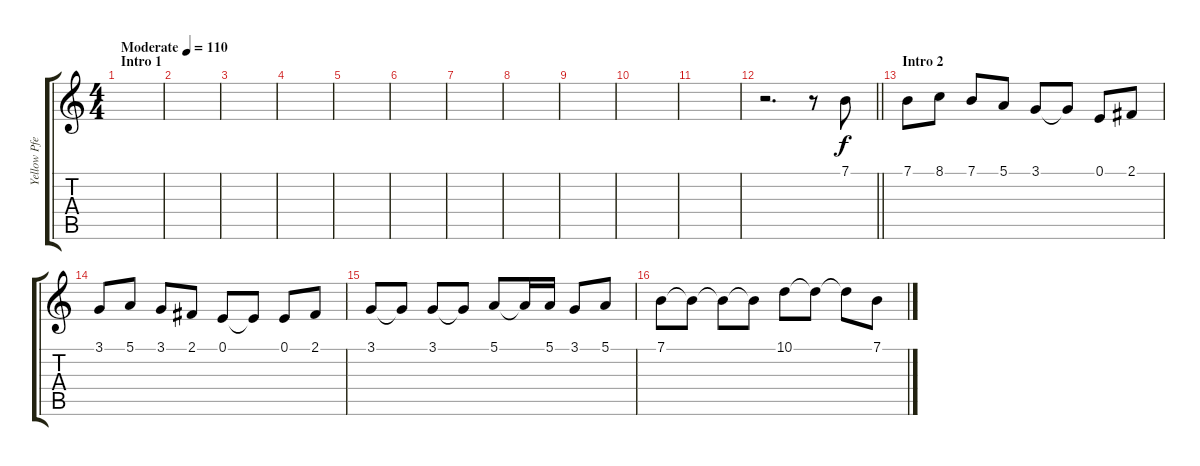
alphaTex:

\track ("Yellow Pfeiffer" "Yellow Pfe") {instrument bagpipe}
\staff {score tabs}
\tuning (E4 B3 G3 D3 A2 E2) {hide}
\ts (4 4)
\section ("" "Intro 1")
\tempo (110 "Moderate")
\clef g2
\ks c
|
|
|
|
|
|
|
|
|
|
|
\barLineRight lightlight
r.2{d} r.8 7.1.8 |
\section ("" "Intro 2")
7.1.8 8.1.8 7.1.8 5.1.8 3.1.8 3.1{t}.8 0.1.8 2.1.8 |
3.1.8 5.1.8 3.1.8 2.1.8 0.1.8 0.1{t}.8 0.1.8 2.1.8 |
3.1.8 3.1{t}.8 3.1.8 3.1{t}.8 5.1.8 5.1{t}.16 5.1.16 3.1.8 5.1.8 |
7.1.8 7.1{t}.8 7.1{t}.8 7.1{t}.8 10.1.8 10.1{t}.8 10.1{t}.8 7.1.8
